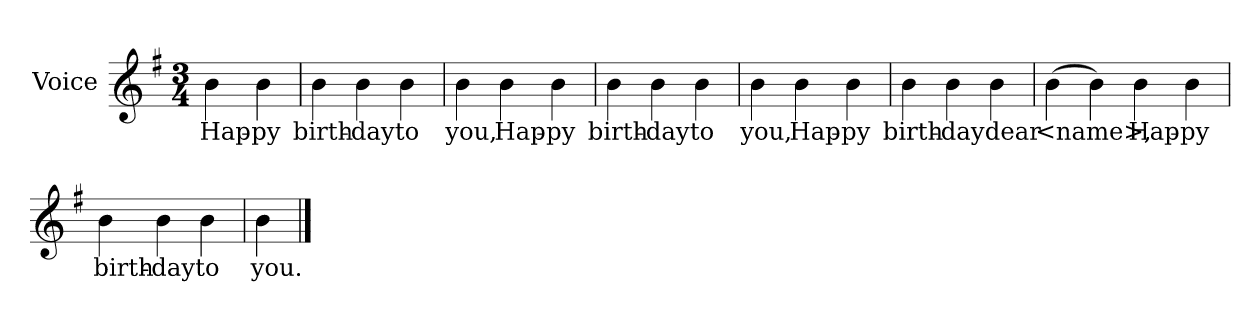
**kern	**text
*part1	*part1
*staff1	*staff1
*I"Voice	*
*I'V	*
*k[f#]	*
*M3/4	*
=1	=1
4b	Hap-
4b	-py
=1	=1
4b	birth-
4b	-day
4b	to
=1	=1
4b	you,
4b	Hap-
4b	-py
=1	=1
4b	birth-
4b	-day
4b	to
=1	=1
4b	you,
4b	Hap-
4b	-py
=1	=1
4b	birth-
4b	-day
4b	dear
=1	=1
(4b	<name>,
4b)	.
4b	Hap-
4b	-py
=1	=1
4b	birth-
4b	-day
4b	to
=1	=1
4b	you.
==	==
*-	*-
